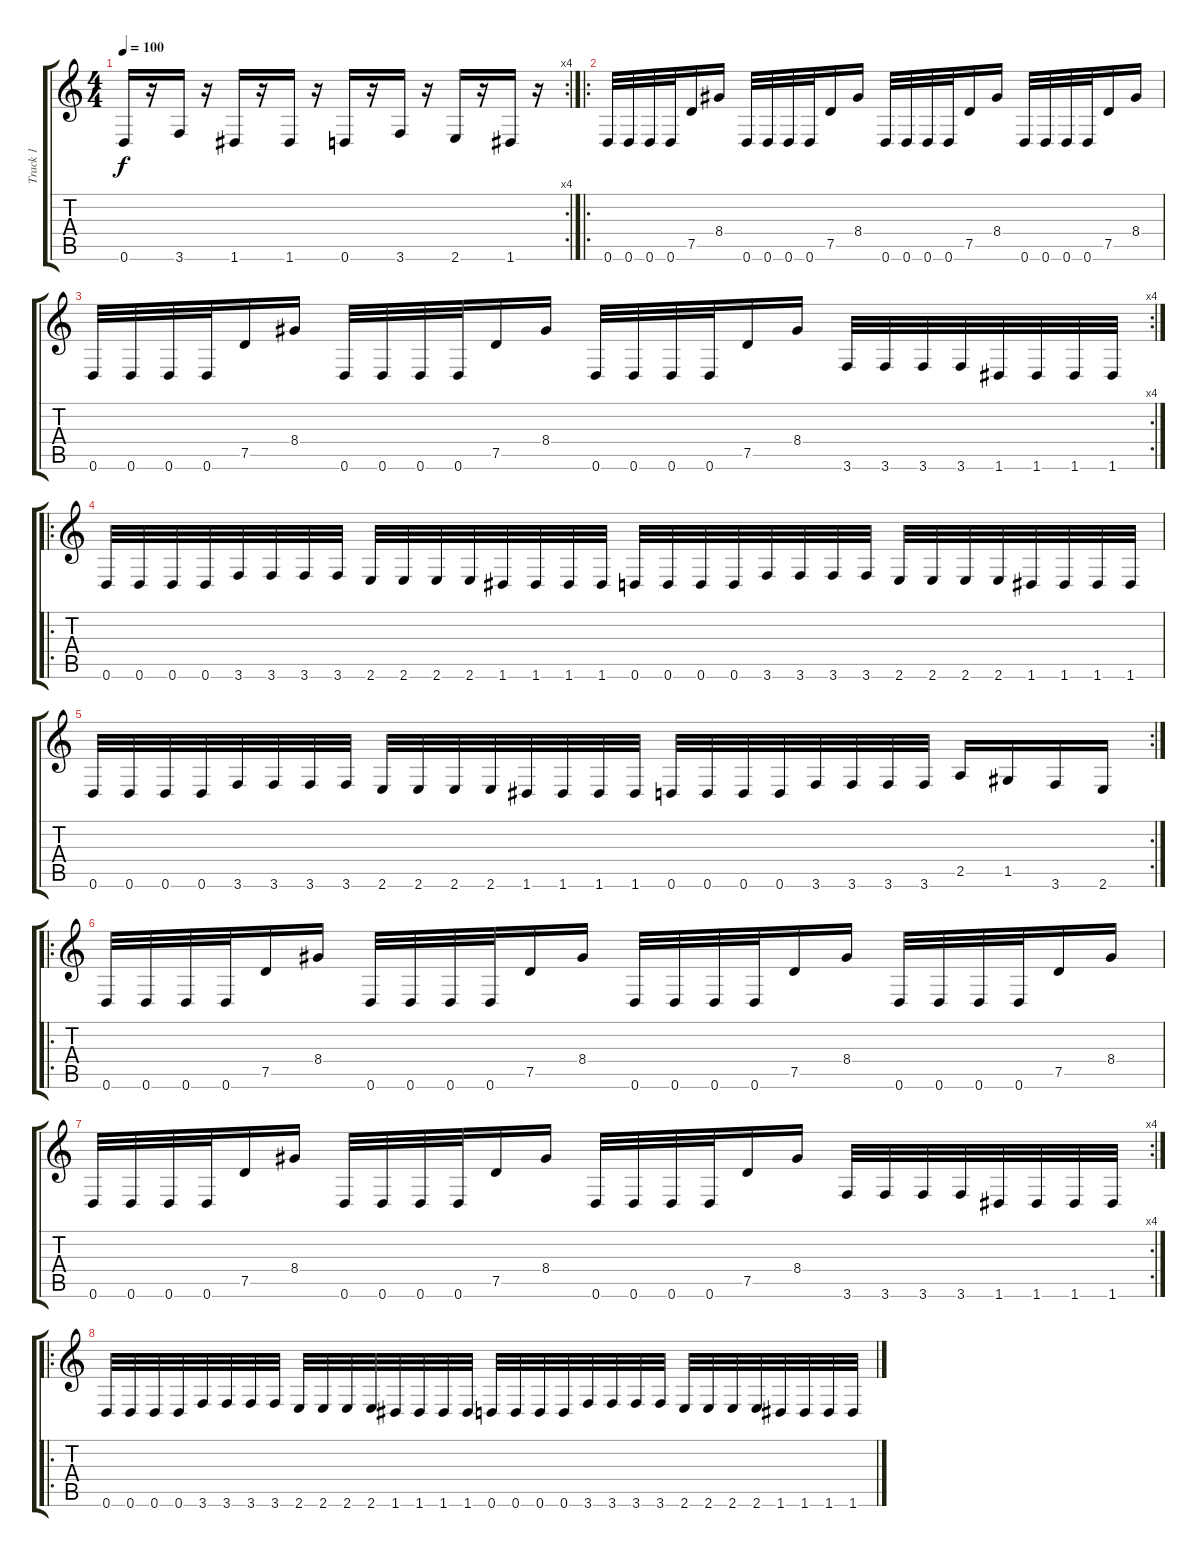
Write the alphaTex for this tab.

\track ("Track 1" "Track 1") {instrument distortionguitar}
\staff {score tabs}
\tuning (D4 A3 F3 C3 G2 D2) {hide}
\rc 4
\ts (4 4)
\tempo 100
\clef g2
\ks c
0.6.16{dy f instrument distortionguitar} r.16 3.6.16 r.16 1.6.16 r.16 1.6.16 r.16 0.6.16 r.16 3.6.16 r.16 2.6.16 r.16 1.6.16 r.16 |
\ro
0.6.32 0.6.32 0.6.32 0.6.32 7.5.16 8.4.16 0.6.32 0.6.32 0.6.32 0.6.32 7.5.16 8.4.16 0.6.32 0.6.32 0.6.32 0.6.32 7.5.16 8.4.16 0.6.32 0.6.32 0.6.32 0.6.32 7.5.16 8.4.16 |
\rc 4
0.6.32 0.6.32 0.6.32 0.6.32 7.5.16 8.4.16 0.6.32 0.6.32 0.6.32 0.6.32 7.5.16 8.4.16 0.6.32 0.6.32 0.6.32 0.6.32 7.5.16 8.4.16 3.6.32 3.6.32 3.6.32 3.6.32 1.6.32 1.6.32 1.6.32 1.6.32 |
\ro
0.6.32 0.6.32 0.6.32 0.6.32 3.6.32 3.6.32 3.6.32 3.6.32 2.6.32 2.6.32 2.6.32 2.6.32 1.6.32 1.6.32 1.6.32 1.6.32 0.6.32 0.6.32 0.6.32 0.6.32 3.6.32 3.6.32 3.6.32 3.6.32 2.6.32 2.6.32 2.6.32 2.6.32 1.6.32 1.6.32 1.6.32 1.6.32 |
\rc 2
0.6.32 0.6.32 0.6.32 0.6.32 3.6.32 3.6.32 3.6.32 3.6.32 2.6.32 2.6.32 2.6.32 2.6.32 1.6.32 1.6.32 1.6.32 1.6.32 0.6.32 0.6.32 0.6.32 0.6.32 3.6.32 3.6.32 3.6.32 3.6.32 2.5.16 1.5.16 3.6.16 2.6.16 |
\ro
0.6.32 0.6.32 0.6.32 0.6.32 7.5.16 8.4.16 0.6.32 0.6.32 0.6.32 0.6.32 7.5.16 8.4.16 0.6.32 0.6.32 0.6.32 0.6.32 7.5.16 8.4.16 0.6.32 0.6.32 0.6.32 0.6.32 7.5.16 8.4.16 |
\rc 4
0.6.32 0.6.32 0.6.32 0.6.32 7.5.16 8.4.16 0.6.32 0.6.32 0.6.32 0.6.32 7.5.16 8.4.16 0.6.32 0.6.32 0.6.32 0.6.32 7.5.16 8.4.16 3.6.32 3.6.32 3.6.32 3.6.32 1.6.32 1.6.32 1.6.32 1.6.32 |
\ro
0.6.32 0.6.32 0.6.32 0.6.32 3.6.32 3.6.32 3.6.32 3.6.32 2.6.32 2.6.32 2.6.32 2.6.32 1.6.32 1.6.32 1.6.32 1.6.32 0.6.32 0.6.32 0.6.32 0.6.32 3.6.32 3.6.32 3.6.32 3.6.32 2.6.32 2.6.32 2.6.32 2.6.32 1.6.32 1.6.32 1.6.32 1.6.32
